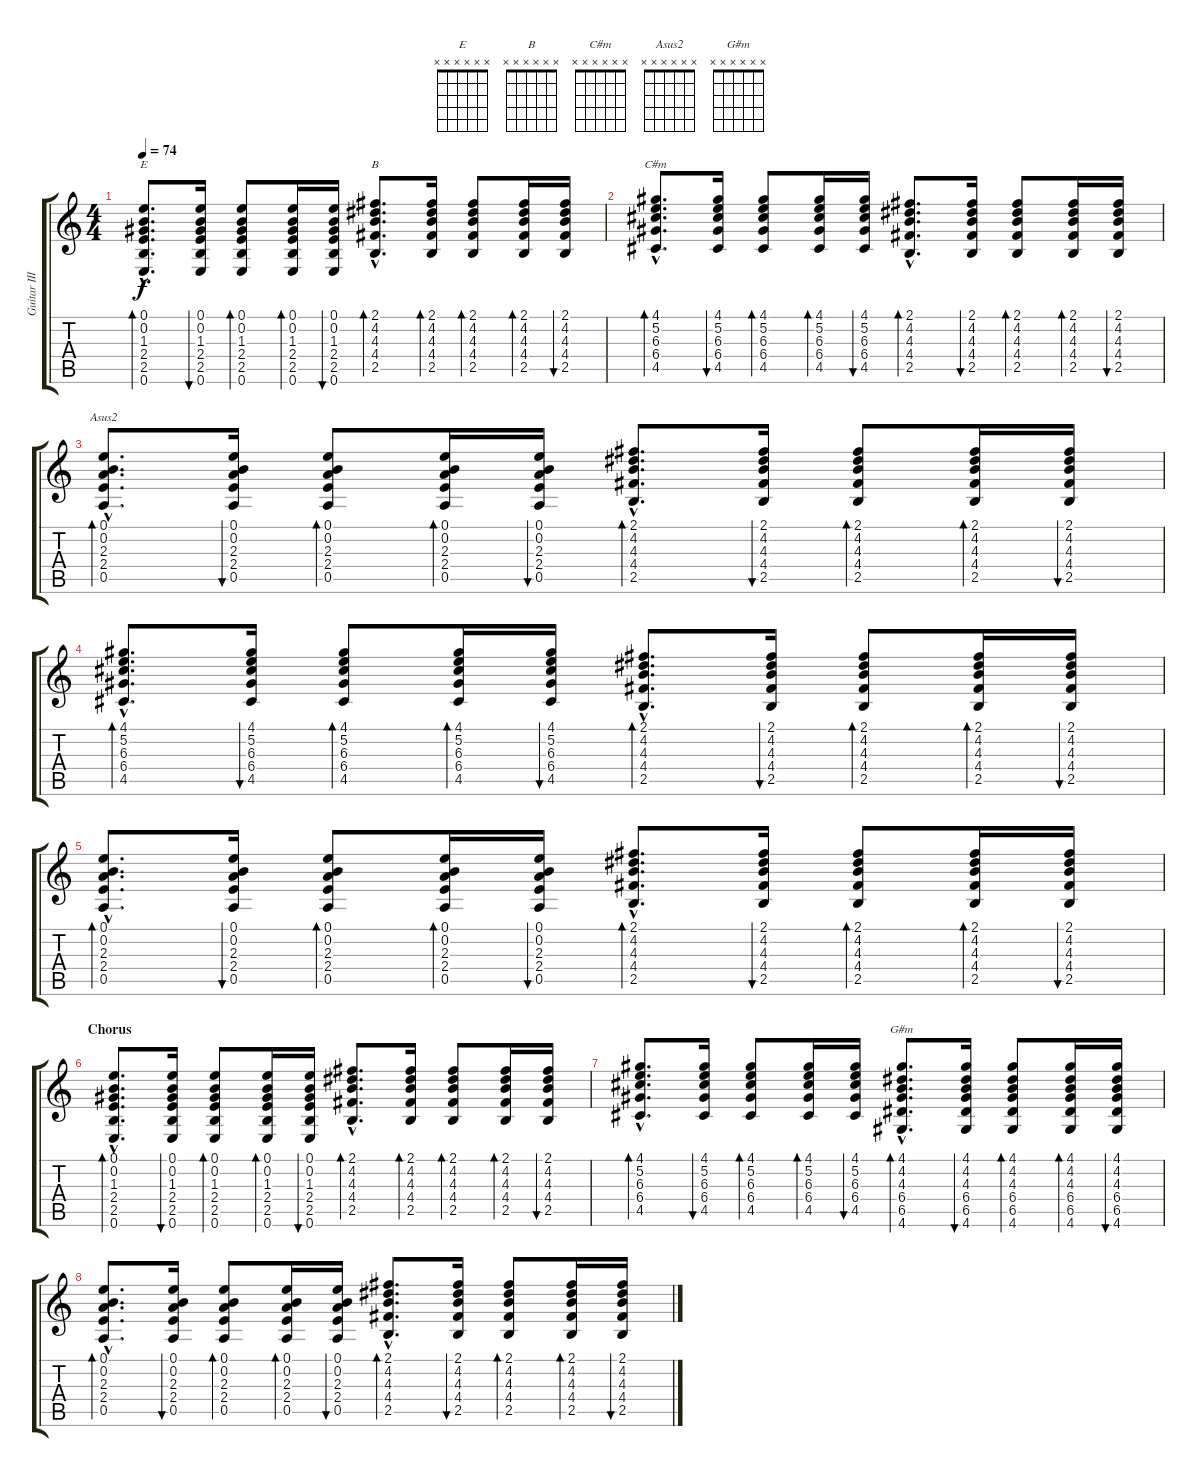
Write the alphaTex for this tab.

\track ("Guitar III" "Guitar III") {instrument acousticguitarsteel}
\staff {score tabs}
\tuning (E4 B3 G3 D3 A2 E2) {hide}
\chord ("E" x x x x x x)
\chord ("B" x x x x x x)
\chord ("C#m" x x x x x x)
\chord ("Asus2" x x x x x x)
\chord ("G#m" x x x x x x)
\ts (4 4)
\tempo 74
\clef g2
\ks c
(0.1{hac} 0.2{hac} 1.3{hac} 2.4{hac} 2.5{hac} 0.6{hac}).8{d bd 60 ch "E" dy f} (0.1 0.2 1.3 2.4 2.5 0.6).16{bu 60} (0.1 0.2 1.3 2.4 2.5 0.6).8{bd 60} (0.1 0.2 1.3 2.4 2.5 0.6).16{bd 60} (0.1 0.2 1.3 2.4 2.5 0.6).16{bu 60} (2.1{hac} 4.2{hac} 4.3{hac} 4.4{hac} 2.5{hac}).8{d bd 60 ch "B"} (2.1 4.2 4.3 4.4 2.5).16{bd 60} (2.1 4.2 4.3 4.4 2.5).8{bd 60} (2.1 4.2 4.3 4.4 2.5).16{bd 60} (2.1 4.2 4.3 4.4 2.5).16{bu 60} |
(4.1{hac} 5.2{hac} 6.3{hac} 6.4{hac} 4.5{hac}).8{d bd 60 ch "C#m"} (4.1 5.2 6.3 6.4 4.5).16{bu 60} (4.1 5.2 6.3 6.4 4.5).8{bd 60} (4.1 5.2 6.3 6.4 4.5).16{bd 60} (4.1 5.2 6.3 6.4 4.5).16{bu 60} (2.1{hac} 4.2{hac} 4.3{hac} 4.4{hac} 2.5{hac}).8{d bd 60} (2.1 4.2 4.3 4.4 2.5).16{bu 60} (2.1 4.2 4.3 4.4 2.5).8{bd 60} (2.1 4.2 4.3 4.4 2.5).16{bd 60} (2.1 4.2 4.3 4.4 2.5).16{bu 60} |
(0.1{hac} 0.2{hac} 2.3{hac} 2.4{hac} 0.5{hac}).8{d bd 60 ch "Asus2"} (0.1 0.2 2.3 2.4 0.5).16{bu 60} (0.1 0.2 2.3 2.4 0.5).8{bd 60} (0.1 0.2 2.3 2.4 0.5).16{bd 60} (0.1 0.2 2.3 2.4 0.5).16{bu 60} (2.1{hac} 4.2{hac} 4.3{hac} 4.4{hac} 2.5{hac}).8{d bd 60} (2.1 4.2 4.3 4.4 2.5).16{bu 60} (2.1 4.2 4.3 4.4 2.5).8{bd 60} (2.1 4.2 4.3 4.4 2.5).16{bd 60} (2.1 4.2 4.3 4.4 2.5).16{bu 60} |
(4.1{hac} 5.2{hac} 6.3{hac} 6.4{hac} 4.5{hac}).8{d bd 60} (4.1 5.2 6.3 6.4 4.5).16{bu 60} (4.1 5.2 6.3 6.4 4.5).8{bd 60} (4.1 5.2 6.3 6.4 4.5).16{bd 60} (4.1 5.2 6.3 6.4 4.5).16{bu 60} (2.1{hac} 4.2{hac} 4.3{hac} 4.4{hac} 2.5{hac}).8{d bd 60} (2.1 4.2 4.3 4.4 2.5).16{bu 60} (2.1 4.2 4.3 4.4 2.5).8{bd 60} (2.1 4.2 4.3 4.4 2.5).16{bd 60} (2.1 4.2 4.3 4.4 2.5).16{bu 60} |
(0.1{hac} 0.2{hac} 2.3{hac} 2.4{hac} 0.5{hac}).8{d bd 60} (0.1 0.2 2.3 2.4 0.5).16{bu 60} (0.1 0.2 2.3 2.4 0.5).8{bd 60} (0.1 0.2 2.3 2.4 0.5).16{bd 60} (0.1 0.2 2.3 2.4 0.5).16{bu 60} (2.1{hac} 4.2{hac} 4.3{hac} 4.4{hac} 2.5{hac}).8{d bd 60} (2.1 4.2 4.3 4.4 2.5).16{bu 60} (2.1 4.2 4.3 4.4 2.5).8{bd 60} (2.1 4.2 4.3 4.4 2.5).16{bd 60} (2.1 4.2 4.3 4.4 2.5).16{bu 60} |
\section ("" "Chorus")
(0.1{hac} 0.2{hac} 1.3{hac} 2.4{hac} 2.5{hac} 0.6{hac}).8{d bd 60} (0.1 0.2 1.3 2.4 2.5 0.6).16{bu 60} (0.1 0.2 1.3 2.4 2.5 0.6).8{bd 60} (0.1 0.2 1.3 2.4 2.5 0.6).16{bd 60} (0.1 0.2 1.3 2.4 2.5 0.6).16{bu 60} (2.1{hac} 4.2{hac} 4.3{hac} 4.4{hac} 2.5{hac}).8{d bd 60} (2.1 4.2 4.3 4.4 2.5).16{bd 60} (2.1 4.2 4.3 4.4 2.5).8{bd 60} (2.1 4.2 4.3 4.4 2.5).16{bd 60} (2.1 4.2 4.3 4.4 2.5).16{bu 60} |
(4.1{hac} 5.2{hac} 6.3{hac} 6.4{hac} 4.5{hac}).8{d bd 60} (4.1 5.2 6.3 6.4 4.5).16{bu 60} (4.1 5.2 6.3 6.4 4.5).8{bd 60} (4.1 5.2 6.3 6.4 4.5).16{bd 60} (4.1 5.2 6.3 6.4 4.5).16{bu 60} (4.1{hac} 4.2{hac} 4.3{hac} 6.4{hac} 6.5{hac} 4.6{hac}).8{d bd 60 ch "G#m"} (4.1 4.2 4.3 6.4 6.5 4.6).16{bu 60} (4.1 4.2 4.3 6.4 6.5 4.6).8{bd 60} (4.1 4.2 4.3 6.4 6.5 4.6).16{bd 60} (4.1 4.2 4.3 6.4 6.5 4.6).16{bu 60} |
(0.1{hac} 0.2{hac} 2.3{hac} 2.4{hac} 0.5{hac}).8{d bd 60} (0.1 0.2 2.3 2.4 0.5).16{bu 60} (0.1 0.2 2.3 2.4 0.5).8{bd 60} (0.1 0.2 2.3 2.4 0.5).16{bd 60} (0.1 0.2 2.3 2.4 0.5).16{bu 60} (2.1{hac} 4.2{hac} 4.3{hac} 4.4{hac} 2.5{hac}).8{d bd 60} (2.1 4.2 4.3 4.4 2.5).16{bu 60} (2.1 4.2 4.3 4.4 2.5).8{bd 60} (2.1 4.2 4.3 4.4 2.5).16{bd 60} (2.1 4.2 4.3 4.4 2.5).16{bu 60}
